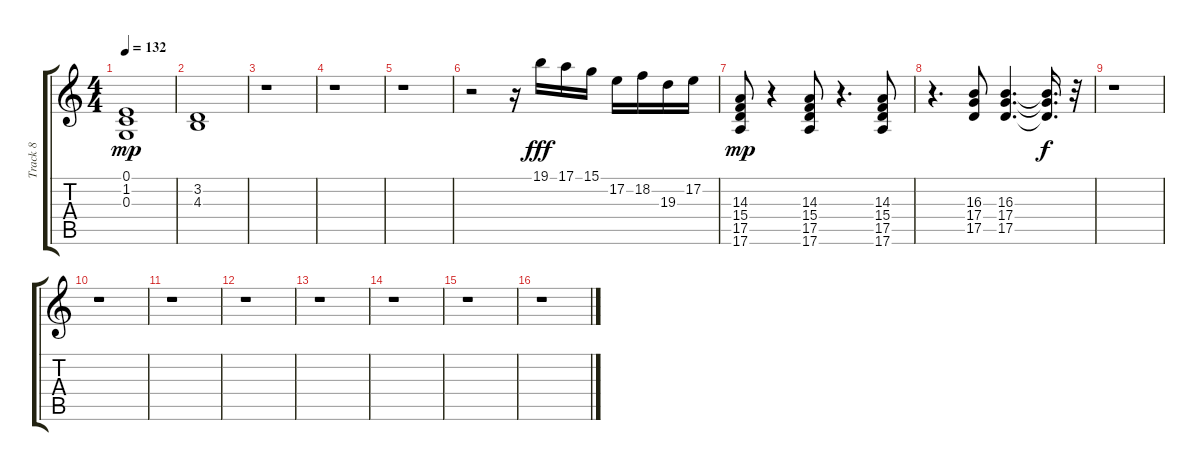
\track ("Track 8" "Track 8") {instrument acousticgrandpiano}
\staff {score tabs}
\tuning (E4 B3 G3 D3 A2 E2) {hide}
\ts (4 4)
\tempo 132
\clef g2
\ks c
(0.1 1.2 0.3).1{dy mp} |
(3.2 4.3).1 |
r.1 |
r.1 |
r.1 |
r.2 r.16 19.1.16{dy fff volume 15 instrument stringensemble2} 17.1.16 15.1.16 17.2.16 18.2.16 19.3.16 17.2.16 |
(14.3 15.4 17.5 17.6).8{dy mp volume 15 instrument distortionguitar} r.4 (14.3 15.4 17.5 17.6).8 r.4{d} (14.3 15.4 17.5 17.6).8 |
r.4{d} (16.3 17.4 17.5).8 (16.3 17.4 17.5).4{d} (16.3{t} 17.4{t} 17.5{t}).16{d dy f} r.32 |
r.1 |
r.1 |
r.1 |
r.1 |
r.1 |
r.1 |
r.1 |
r.1
